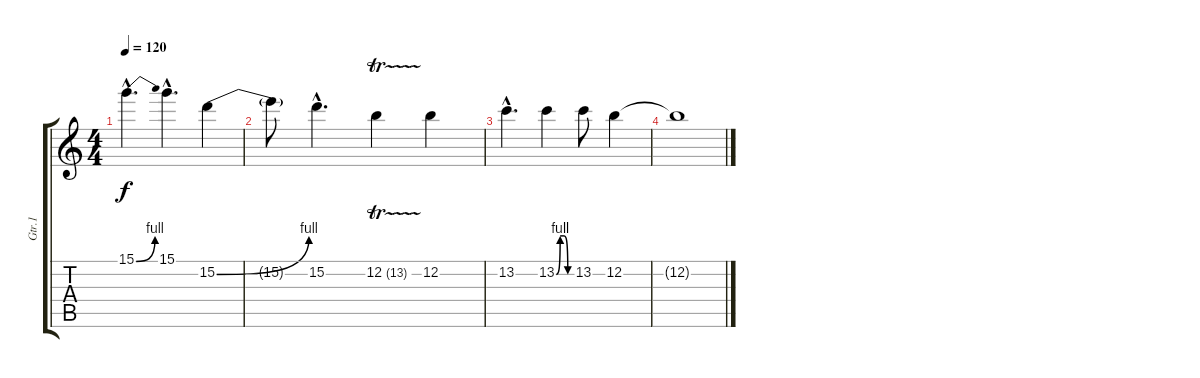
\track ("Gtr.1" "Gtr.1") {instrument distortionguitar}
\staff {score tabs}
\tuning (E4 B3 G3 D3 A2 E2) {hide}
\ts (4 4)
\tempo 120
\clef g2
\ks c
15.1{be (bend 0 0 60 4) hac}.4{d dy f volume 0} 15.1{hac}.4{d} 15.2{be (bend 0 0 60 4)}.4 |
15.2{t}.8 15.2{hac}.4{d} 12.2{tr (13 32)}.4 12.2.4 |
13.2{hac}.4{d} 13.2{be (custom 0 0 15 4 30 4 45 0 60 0)}.4 13.2.8 12.2.4 |
12.2{t}.1
